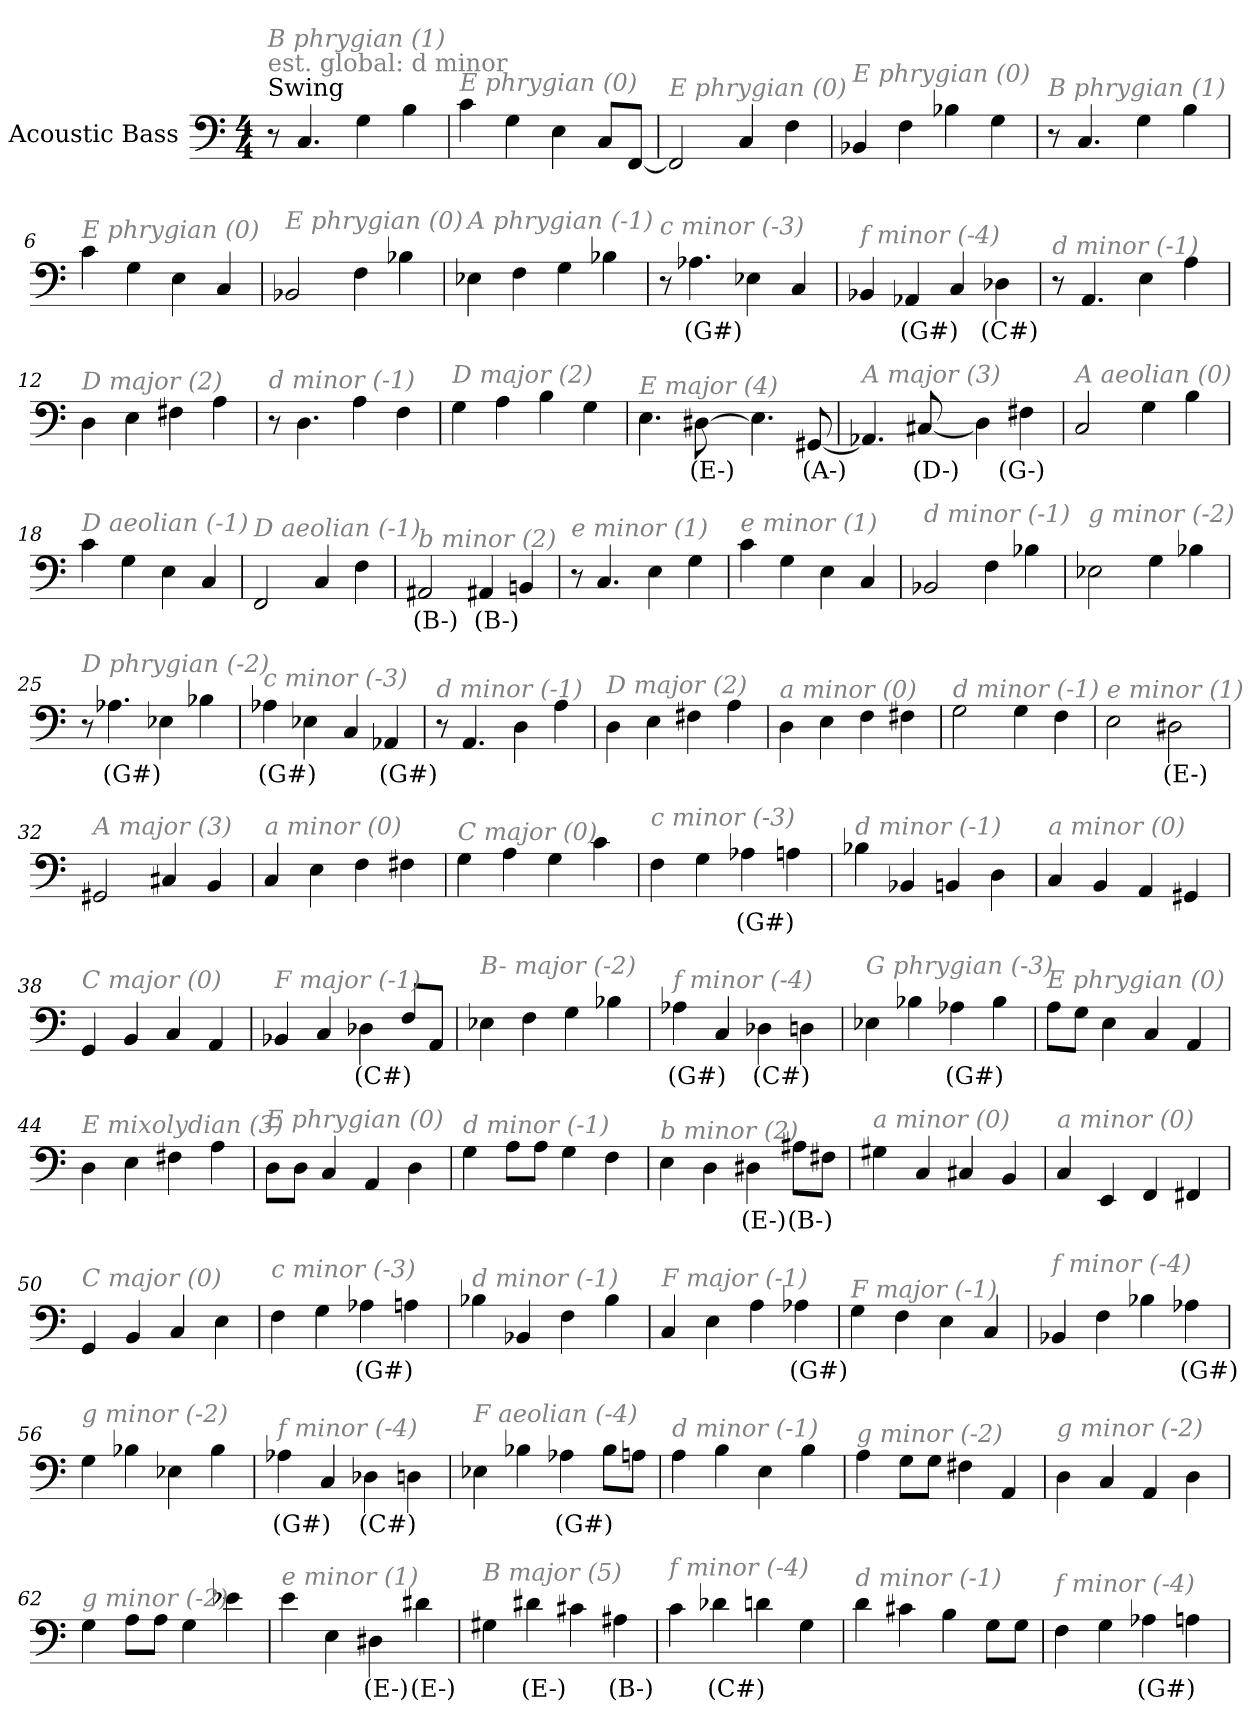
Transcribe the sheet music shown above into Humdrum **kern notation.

**kern	**text
*part1	*part1
*staff1	*staff1
*I"Acoustic Bass	*
*clefF4	*
*ITrd7c12	*
*k[]	*
*C:	*
*M4/4	*
*MM208	*
=1	=1
!LO:TX:a:t=Swing	!
!LO:TX:a:color=#808080:t=est. global&colon; d minor	!
!LO:TX:i:color=#808080:t=B phrygian (1)	!
8r	.
4.CC	.
4GG	.
4BB	.
=2	=2
!LO:TX:i:color=#808080:t=E phrygian (0)	!
4C	.
4GG	.
4EE	.
8CCL	.
[8FFFJ	.
=3	=3
!LO:TX:i:color=#808080:t=E phrygian (0)	!
2FFF]	.
4CC	.
4FF	.
=4	=4
!LO:TX:i:color=#808080:t=E phrygian (0)	!
4BBB-X	.
4FF	.
4BB-X	.
4GG	.
=5	=5
!LO:TX:i:color=#808080:t=B phrygian (1)	!
8r	.
4.CC	.
4GG	.
4BB	.
=6	=6
!LO:TX:i:color=#808080:t=E phrygian (0)	!
4C	.
4GG	.
4EE	.
4CC	.
=7	=7
!LO:TX:i:color=#808080:t=E phrygian (0)	!
2BBB-X	.
4FF	.
4BB-X	.
=8	=8
!LO:TX:i:color=#808080:t=A phrygian (-1)	!
4EE-X	.
4FF	.
4GG	.
4BB-X	.
=9	=9
!LO:TX:i:color=#808080:t=c minor (-3)	!
8r	.
4.AA-Xi	(G#)
4EE-X	.
4CC	.
=10	=10
!LO:TX:i:color=#808080:t=f minor (-4)	!
4BBB-X	.
4AAA-Xi	(G#)
4CC	.
4DD-Xi	(C#)
=11	=11
!LO:TX:i:color=#808080:t=d minor (-1)	!
8r	.
4.AAA	.
4EE	.
4AA	.
=12	=12
!LO:TX:i:color=#808080:t=D major (2)	!
4DD	.
4EE	.
4FF#X	.
4AA	.
=13	=13
!LO:TX:i:color=#808080:t=d minor (-1)	!
8r	.
4.DD	.
4AA	.
4FF	.
=14	=14
!LO:TX:i:color=#808080:t=D major (2)	!
4GG	.
4AA	.
4BB	.
4GG	.
=15	=15
!LO:TX:i:color=#808080:t=E major (4)	!
4.EE	.
[8DD#Xi	(E-)
4.EE-]	.
[8GGG#Xi	(A-)
=16	=16
!LO:TX:i:color=#808080:t=A major (3)	!
4.AAA-X]	.
[8CC#Xi	(D-)
4DD-]	.
4FF#Xi	(G-)
=17	=17
!LO:TX:i:color=#808080:t=A aeolian (0)	!
2CC	.
4GG	.
4BB	.
=18	=18
!LO:TX:i:color=#808080:t=D aeolian (-1)	!
4C	.
4GG	.
4EE	.
4CC	.
=19	=19
!LO:TX:i:color=#808080:t=D aeolian (-1)	!
2FFF	.
4CC	.
4FF	.
=20	=20
!LO:TX:i:color=#808080:t=b minor (2)	!
2AAA#Xi	(B-)
4AAA#Xi	(B-)
4BBBn	.
=21	=21
!LO:TX:i:color=#808080:t=e minor (1)	!
8r	.
4.CC	.
4EE	.
4GG	.
=22	=22
!LO:TX:i:color=#808080:t=e minor (1)	!
4C	.
4GG	.
4EE	.
4CC	.
=23	=23
!LO:TX:i:color=#808080:t=d minor (-1)	!
2BBB-X	.
4FF	.
4BB-X	.
=24	=24
!LO:TX:i:color=#808080:t=g minor (-2)	!
2EE-X	.
4GG	.
4BB-X	.
=25	=25
!LO:TX:i:color=#808080:t=D phrygian (-2)	!
8r	.
4.AA-Xi	(G#)
4EE-X	.
4BB-X	.
=26	=26
!LO:TX:i:color=#808080:t=c minor (-3)	!
4AA-Xi	(G#)
4EE-X	.
4CC	.
4AAA-Xi	(G#)
=27	=27
!LO:TX:i:color=#808080:t=d minor (-1)	!
8r	.
4.AAA	.
4DD	.
4AA	.
=28	=28
!LO:TX:i:color=#808080:t=D major (2)	!
4DD	.
4EE	.
4FF#X	.
4AA	.
=29	=29
!LO:TX:i:color=#808080:t=a minor (0)	!
4DD	.
4EE	.
4FF	.
4FF#X	.
=30	=30
!LO:TX:i:color=#808080:t=d minor (-1)	!
2GG	.
4GG	.
4FF	.
=31	=31
!LO:TX:i:color=#808080:t=e minor (1)	!
2EE	.
2DD#Xi	(E-)
=32	=32
!LO:TX:i:color=#808080:t=A major (3)	!
2GGG#X	.
4CC#X	.
4BBB	.
=33	=33
!LO:TX:i:color=#808080:t=a minor (0)	!
4CC	.
4EE	.
4FF	.
4FF#X	.
=34	=34
!LO:TX:i:color=#808080:t=C major (0)	!
4GG	.
4AA	.
4GG	.
4C	.
=35	=35
!LO:TX:i:color=#808080:t=c minor (-3)	!
4FF	.
4GG	.
4AA-Xi	(G#)
4AA	.
=36	=36
!LO:TX:i:color=#808080:t=d minor (-1)	!
4BB-X	.
4BBB-X	.
4BBBn	.
4DD	.
=37	=37
!LO:TX:i:color=#808080:t=a minor (0)	!
4CC	.
4BBB	.
4AAA	.
4GGG#X	.
=38	=38
!LO:TX:i:color=#808080:t=C major (0)	!
4GGG	.
4BBB	.
4CC	.
4AAA	.
=39	=39
!LO:TX:i:color=#808080:t=F major (-1)	!
4BBB-X	.
4CC	.
4DD-Xi	(C#)
8FFL	.
8AAAJ	.
=40	=40
!LO:TX:i:color=#808080:t=B- major (-2)	!
4EE-X	.
4FF	.
4GG	.
4BB-X	.
=41	=41
!LO:TX:i:color=#808080:t=f minor (-4)	!
4AA-Xi	(G#)
4CC	.
4DD-Xi	(C#)
4DD	.
=42	=42
!LO:TX:i:color=#808080:t=G phrygian (-3)	!
4EE-X	.
4BB-X	.
4AA-Xi	(G#)
4BB-	.
=43	=43
!LO:TX:i:color=#808080:t=E phrygian (0)	!
8AAL	.
8GGJ	.
4EE	.
4CC	.
4AAA	.
=44	=44
!LO:TX:i:color=#808080:t=E mixolydian (3)	!
4DD	.
4EE	.
4FF#X	.
4AA	.
=45	=45
!LO:TX:i:color=#808080:t=E phrygian (0)	!
8DDL	.
8DDJ	.
4CC	.
4AAA	.
4DD	.
=46	=46
!LO:TX:i:color=#808080:t=d minor (-1)	!
4GG	.
8AAL	.
8AAJ	.
4GG	.
4FF	.
=47	=47
!LO:TX:i:color=#808080:t=b minor (2)	!
4EE	.
4DD	.
4DD#Xi	(E-)
8AA#XiL	(B-)
8FF#XJ	.
=48	=48
!LO:TX:i:color=#808080:t=a minor (0)	!
4GG#X	.
4CC	.
4CC#X	.
4BBB	.
=49	=49
!LO:TX:i:color=#808080:t=a minor (0)	!
4CC	.
4EEE	.
4FFF	.
4FFF#X	.
=50	=50
!LO:TX:i:color=#808080:t=C major (0)	!
4GGG	.
4BBB	.
4CC	.
4EE	.
=51	=51
!LO:TX:i:color=#808080:t=c minor (-3)	!
4FF	.
4GG	.
4AA-Xi	(G#)
4AA	.
=52	=52
!LO:TX:i:color=#808080:t=d minor (-1)	!
4BB-X	.
4BBB-X	.
4FF	.
4BB-	.
=53	=53
!LO:TX:i:color=#808080:t=F major (-1)	!
4CC	.
4EE	.
4AA	.
4AA-Xi	(G#)
=54	=54
!LO:TX:i:color=#808080:t=F major (-1)	!
4GG	.
4FF	.
4EE	.
4CC	.
=55	=55
!LO:TX:i:color=#808080:t=f minor (-4)	!
4BBB-X	.
4FF	.
4BB-X	.
4AA-Xi	(G#)
=56	=56
!LO:TX:i:color=#808080:t=g minor (-2)	!
4GG	.
4BB-X	.
4EE-X	.
4BB-	.
=57	=57
!LO:TX:i:color=#808080:t=f minor (-4)	!
4AA-Xi	(G#)
4CC	.
4DD-Xi	(C#)
4DD	.
=58	=58
!LO:TX:i:color=#808080:t=F aeolian (-4)	!
4EE-X	.
4BB-X	.
4AA-Xi	(G#)
8BB-L	.
8AAJ	.
=59	=59
!LO:TX:i:color=#808080:t=d minor (-1)	!
4AA	.
4BB	.
4EE	.
4BB	.
=60	=60
!LO:TX:i:color=#808080:t=g minor (-2)	!
4AA	.
8GGL	.
8GGJ	.
4FF#X	.
4AAA	.
=61	=61
!LO:TX:i:color=#808080:t=g minor (-2)	!
4DD	.
4CC	.
4AAA	.
4DD	.
=62	=62
!LO:TX:i:color=#808080:t=g minor (-2)	!
4GG	.
8AAL	.
8AAJ	.
4GG	.
4E-X	.
=63	=63
!LO:TX:i:color=#808080:t=e minor (1)	!
4E	.
4EE	.
4DD#Xi	(E-)
4D#Xi	(E-)
=64	=64
!LO:TX:i:color=#808080:t=B major (5)	!
4GG#X	.
4D#Xi	(E-)
4C#X	.
4AA#Xi	(B-)
=65	=65
!LO:TX:i:color=#808080:t=f minor (-4)	!
4C	.
4D-Xi	(C#)
4D	.
4GG	.
=66	=66
!LO:TX:i:color=#808080:t=d minor (-1)	!
4D	.
4C#X	.
4BB	.
8GGL	.
8GGJ	.
=67	=67
!LO:TX:i:color=#808080:t=f minor (-4)	!
4FF	.
4GG	.
4AA-Xi	(G#)
4AA	.
=	=
*-	*-
